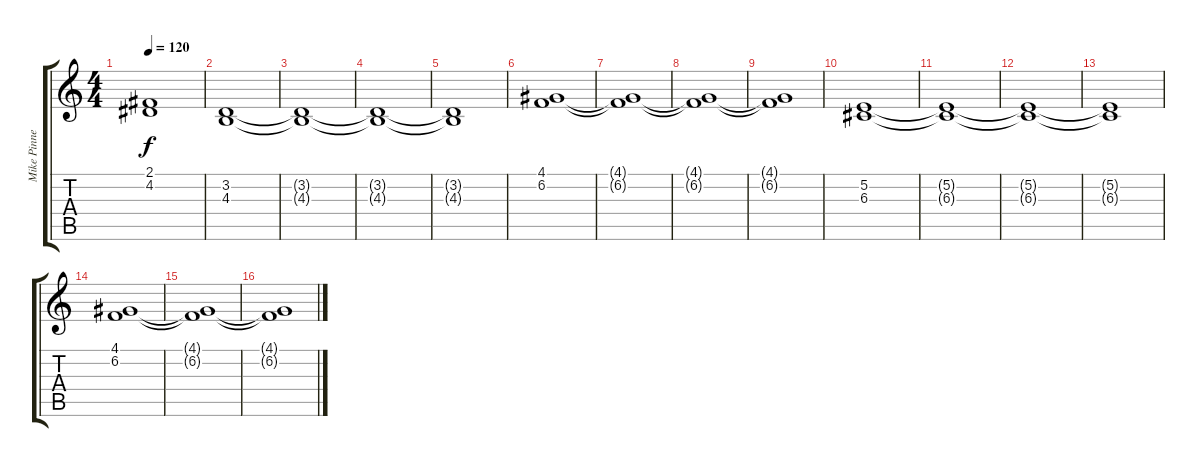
\track ("Mike Pinnella (Strings)" "Mike Pinne") {instrument stringensemble1}
\staff {score tabs}
\tuning (E4 B3 G3 D3 A2 E2) {hide}
\ts (4 4)
\tempo 120
\clef g2
\ks c
(2.1{t} 4.2{t}).1{dy f} |
(3.2 4.3).1 |
(3.2{t} 4.3{t}).1 |
(3.2{t} 4.3{t}).1 |
(3.2{t} 4.3{t}).1 |
(4.1 6.2).1 |
(4.1{t} 6.2{t}).1 |
(4.1{t} 6.2{t}).1 |
(4.1{t} 6.2{t}).1 |
(5.2 6.3).1 |
(5.2{t} 6.3{t}).1 |
(5.2{t} 6.3{t}).1 |
(5.2{t} 6.3{t}).1 |
(4.1 6.2).1 |
(4.1{t} 6.2{t}).1 |
(4.1{t} 6.2{t}).1
